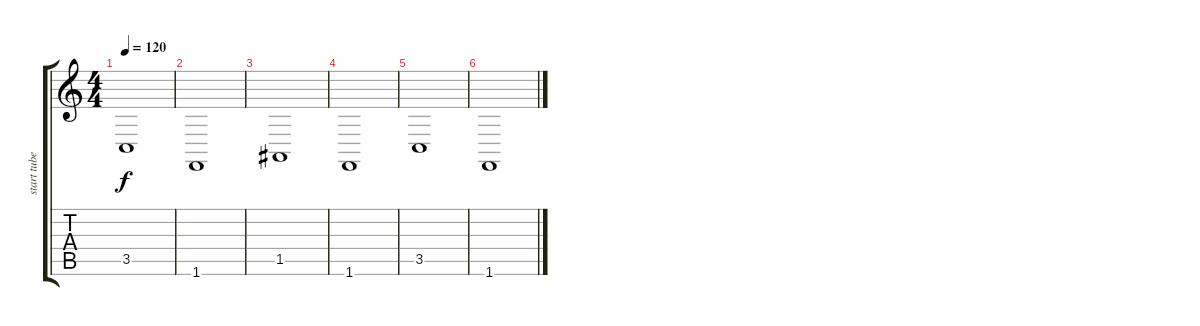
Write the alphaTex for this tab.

\track ("start tube" "start tube") {instrument sopranosax}
\staff {score tabs}
\tuning (E4 B3 G3 D3 A2 E2) {hide}
\ts (4 4)
\tempo 120
\clef g2
\ks c
3.5.1{dy f} |
1.6.1 |
1.5.1 |
1.6.1 |
3.5.1 |
1.6.1
